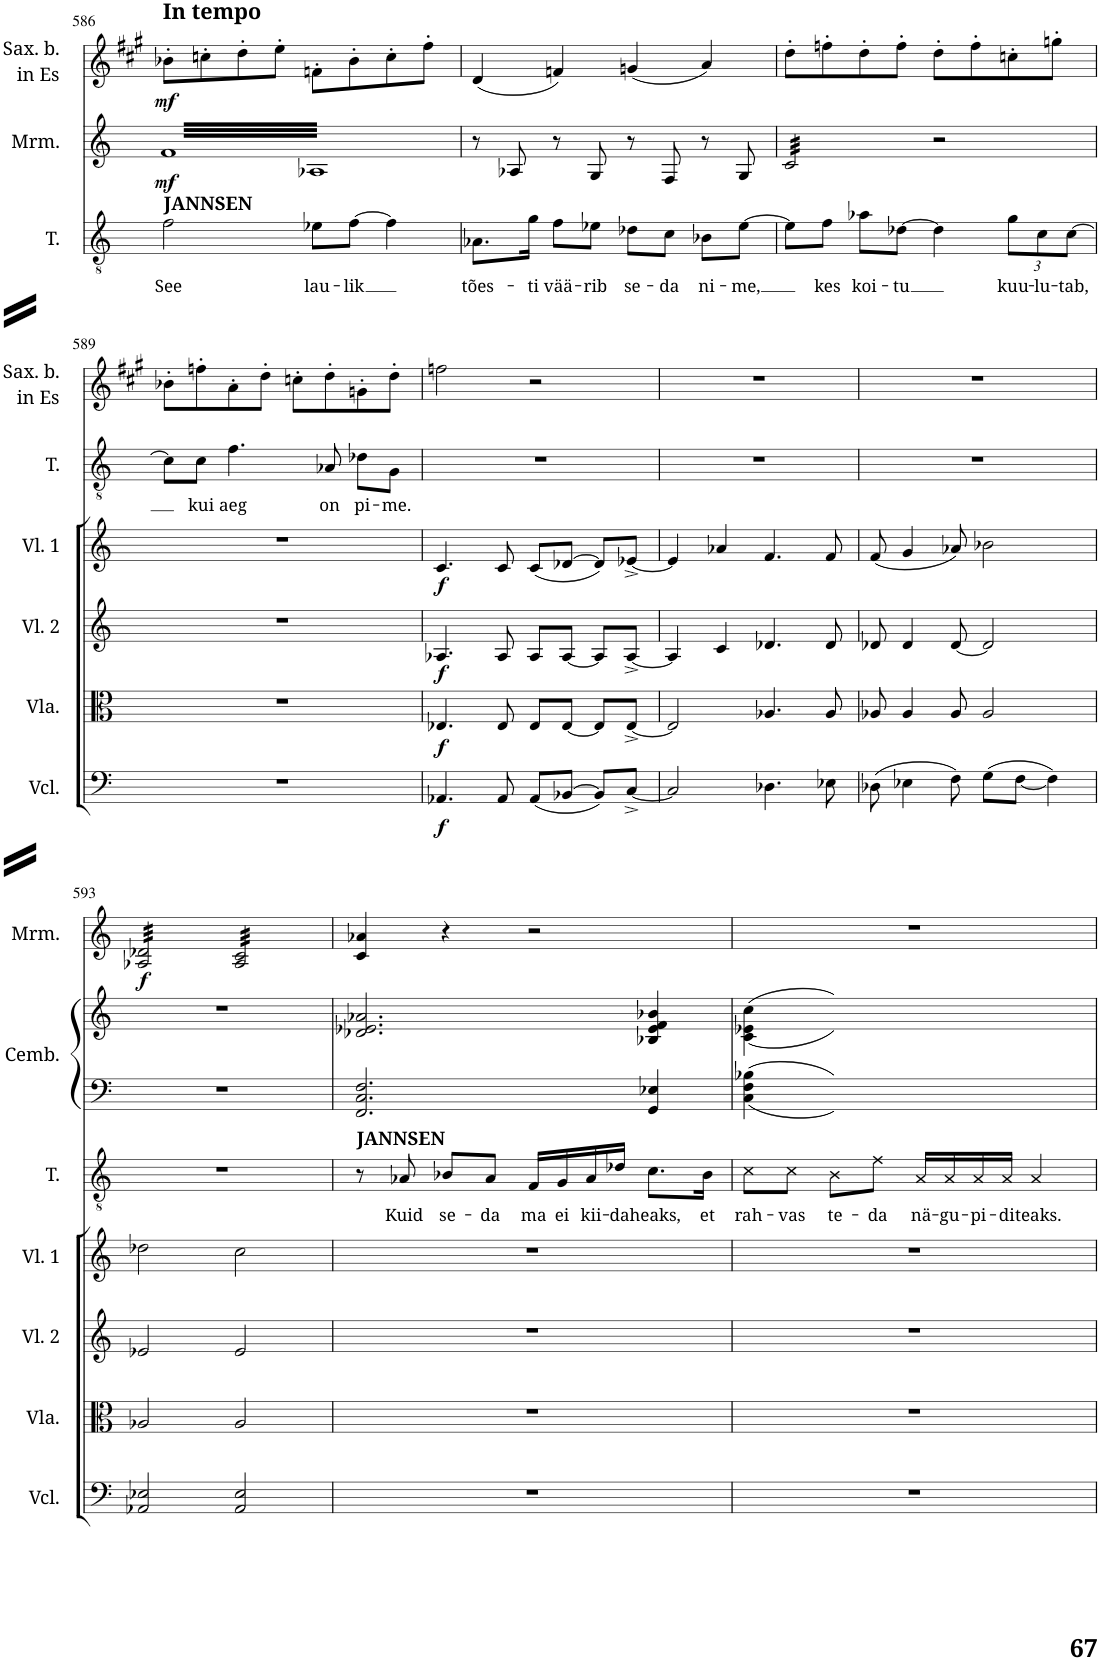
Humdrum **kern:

**kern	**dynam	**kern	**dynam	**kern	**dynam	**kern	**dynam	**kern	**text	**kern	**kern	**kern	**dynam	**kern	**dynam
*part8	*part8	*part7	*part7	*part6	*part6	*part5	*part5	*part4	*part4	*part3	*part3	*part2	*part2	*part1	*part1
*staff9	*staff9	*staff8	*staff8	*staff7	*staff7	*staff6	*staff6	*staff5	*staff5	*staff4	*staff3	*staff2	*staff2	*staff1	*staff1
*I"Violoncello	*	*I"Viola	*	*I"Violino 2	*	*I"Violino 1	*	*I"Tenore	*	*I"Clavicembalo	*	*I"Marimba	*	*I"Saxofono baritono in Es	*
*I'Vcl.	*	*I'Vla.	*	*I'Vl. 2	*	*I'Vl. 1	*	*I'T.	*	*I'Cemb.	*	*I'Mrm.	*	*I'Sax. b. in Es	*
!!LO:PB:g=z
*clefF4	*	*clefC3	*	*clefG2	*	*clefG2	*	*clefGv2	*	*clefF4	*clefG2	*clefG2	*	*clefG2	*
*	*	*	*	*	*	*	*	*	*	*	*	*	*	*Trd12c21	*
*k[]	*	*k[]	*	*k[]	*	*k[]	*	*k[]	*	*k[]	*k[]	*k[]	*	*k[f#c#g#]	*
*M4/4	*	*M4/4	*	*M4/4	*	*M4/4	*	*M4/4	*	*M4/4	*M4/4	*M4/4	*	*M4/4	*
=586	=586	=586	=586	=586	=586	=586	=586	=586	=586	=586	=586	=586	=586	=586	=586
!	!	!	!	!	!	!	!	!LO:TX:a:B:t=JANNSEN	!	!	!	!	!	!	!
!	!	!	!	!	!	!	!	!	!LO:LY:b	!	!	!	!LO:DY:b	!	!LO:DY:b
*	*	*	*	*	*	*	*	*	*	*	*	*tremolo	*	*	*
1r	.	1r	.	1r	.	1r	.	2f\	See	1r	1r	64fLLLL	mf	8b-X'\L	mf
.	.	.	.	.	.	.	.	.	.	.	.	64A-X	.	.	.
.	.	.	.	.	.	.	.	.	.	.	.	64f	.	.	.
.	.	.	.	.	.	.	.	.	.	.	.	64A-X	.	.	.
.	.	.	.	.	.	.	.	.	.	.	.	64f	.	.	.
.	.	.	.	.	.	.	.	.	.	.	.	64A-X	.	.	.
.	.	.	.	.	.	.	.	.	.	.	.	64f	.	.	.
.	.	.	.	.	.	.	.	.	.	.	.	64A-X	.	.	.
.	.	.	.	.	.	.	.	.	.	.	.	64f	.	8ccn'\	.
.	.	.	.	.	.	.	.	.	.	.	.	64A-X	.	.	.
.	.	.	.	.	.	.	.	.	.	.	.	64f	.	.	.
.	.	.	.	.	.	.	.	.	.	.	.	64A-X	.	.	.
.	.	.	.	.	.	.	.	.	.	.	.	64f	.	.	.
.	.	.	.	.	.	.	.	.	.	.	.	64A-X	.	.	.
.	.	.	.	.	.	.	.	.	.	.	.	64f	.	.	.
.	.	.	.	.	.	.	.	.	.	.	.	64A-X	.	.	.
.	.	.	.	.	.	.	.	.	.	.	.	64f	.	8dd'\	.
.	.	.	.	.	.	.	.	.	.	.	.	64A-X	.	.	.
.	.	.	.	.	.	.	.	.	.	.	.	64f	.	.	.
.	.	.	.	.	.	.	.	.	.	.	.	64A-X	.	.	.
.	.	.	.	.	.	.	.	.	.	.	.	64f	.	.	.
.	.	.	.	.	.	.	.	.	.	.	.	64A-X	.	.	.
.	.	.	.	.	.	.	.	.	.	.	.	64f	.	.	.
.	.	.	.	.	.	.	.	.	.	.	.	64A-X	.	.	.
.	.	.	.	.	.	.	.	.	.	.	.	64f	.	8ee'\J	.
.	.	.	.	.	.	.	.	.	.	.	.	64A-X	.	.	.
.	.	.	.	.	.	.	.	.	.	.	.	64f	.	.	.
.	.	.	.	.	.	.	.	.	.	.	.	64A-X	.	.	.
.	.	.	.	.	.	.	.	.	.	.	.	64f	.	.	.
.	.	.	.	.	.	.	.	.	.	.	.	64A-X	.	.	.
.	.	.	.	.	.	.	.	.	.	.	.	64f	.	.	.
.	.	.	.	.	.	.	.	.	.	.	.	64A-X	.	.	.
!	!	!	!	!	!	!	!	!	!LO:LY:b	!	!	!	!	!	!
.	.	.	.	.	.	.	.	8e-X\L	lau-	.	.	64f	.	8fn'\L	.
.	.	.	.	.	.	.	.	.	.	.	.	64A-X	.	.	.
.	.	.	.	.	.	.	.	.	.	.	.	64f	.	.	.
.	.	.	.	.	.	.	.	.	.	.	.	64A-X	.	.	.
.	.	.	.	.	.	.	.	.	.	.	.	64f	.	.	.
.	.	.	.	.	.	.	.	.	.	.	.	64A-X	.	.	.
.	.	.	.	.	.	.	.	.	.	.	.	64f	.	.	.
.	.	.	.	.	.	.	.	.	.	.	.	64A-X	.	.	.
!	!	!	!	!	!	!	!	!	!LO:LY:b	!	!	!	!	!	!
.	.	.	.	.	.	.	.	[8f\J	-lik	.	.	64f	.	8b-'\	.
.	.	.	.	.	.	.	.	.	.	.	.	64A-X	.	.	.
.	.	.	.	.	.	.	.	.	.	.	.	64f	.	.	.
.	.	.	.	.	.	.	.	.	.	.	.	64A-X	.	.	.
.	.	.	.	.	.	.	.	.	.	.	.	64f	.	.	.
.	.	.	.	.	.	.	.	.	.	.	.	64A-X	.	.	.
.	.	.	.	.	.	.	.	.	.	.	.	64f	.	.	.
.	.	.	.	.	.	.	.	.	.	.	.	64A-X	.	.	.
.	.	.	.	.	.	.	.	4f\]	.	.	.	64f	.	8cc'\	.
.	.	.	.	.	.	.	.	.	.	.	.	64A-X	.	.	.
.	.	.	.	.	.	.	.	.	.	.	.	64f	.	.	.
.	.	.	.	.	.	.	.	.	.	.	.	64A-X	.	.	.
.	.	.	.	.	.	.	.	.	.	.	.	64f	.	.	.
.	.	.	.	.	.	.	.	.	.	.	.	64A-X	.	.	.
.	.	.	.	.	.	.	.	.	.	.	.	64f	.	.	.
.	.	.	.	.	.	.	.	.	.	.	.	64A-X	.	.	.
.	.	.	.	.	.	.	.	.	.	.	.	64f	.	8ff#'\J	.
.	.	.	.	.	.	.	.	.	.	.	.	64A-X	.	.	.
.	.	.	.	.	.	.	.	.	.	.	.	64f	.	.	.
.	.	.	.	.	.	.	.	.	.	.	.	64A-X	.	.	.
.	.	.	.	.	.	.	.	.	.	.	.	64f	.	.	.
.	.	.	.	.	.	.	.	.	.	.	.	64A-X	.	.	.
.	.	.	.	.	.	.	.	.	.	.	.	64f	.	.	.
.	.	.	.	.	.	.	.	.	.	.	.	64A-XJJJJ	.	.	.
*	*	*	*	*	*	*	*	*	*	*	*	*Xtremolo	*	*	*
=587	=587	=587	=587	=587	=587	=587	=587	=587	=587	=587	=587	=587	=587	=587	=587
!	!	!	!	!	!	!	!	!	!LO:LY:b	!	!	!	!	!	!
1r	.	1r	.	1r	.	1r	.	8.A-X\L	tões-	1r	1r	8r	.	(4d/	.
.	.	.	.	.	.	.	.	.	.	.	.	.	.	.	.
.	.	.	.	.	.	.	.	.	.	.	.	.	.	.	.
.	.	.	.	.	.	.	.	.	.	.	.	.	.	.	.
.	.	.	.	.	.	.	.	.	.	.	.	.	.	.	.
.	.	.	.	.	.	.	.	.	.	.	.	.	.	.	.
.	.	.	.	.	.	.	.	.	.	.	.	.	.	.	.
.	.	.	.	.	.	.	.	.	.	.	.	.	.	.	.
.	.	.	.	.	.	.	.	.	.	.	.	8A-X/	.	.	.
.	.	.	.	.	.	.	.	.	.	.	.	.	.	.	.
.	.	.	.	.	.	.	.	.	.	.	.	.	.	.	.
.	.	.	.	.	.	.	.	.	.	.	.	.	.	.	.
!	!	!	!	!	!	!	!	!	!LO:LY:b	!	!	!	!	!	!
.	.	.	.	.	.	.	.	16g\Jk	-ti	.	.	.	.	.	.
.	.	.	.	.	.	.	.	.	.	.	.	.	.	.	.
.	.	.	.	.	.	.	.	.	.	.	.	.	.	.	.
.	.	.	.	.	.	.	.	.	.	.	.	.	.	.	.
!	!	!	!	!	!	!	!	!	!LO:LY:b	!	!	!	!	!	!
.	.	.	.	.	.	.	.	8f\L	vää-	.	.	8r	.	4fn/)	.
.	.	.	.	.	.	.	.	.	.	.	.	.	.	.	.
.	.	.	.	.	.	.	.	.	.	.	.	.	.	.	.
.	.	.	.	.	.	.	.	.	.	.	.	.	.	.	.
.	.	.	.	.	.	.	.	.	.	.	.	.	.	.	.
.	.	.	.	.	.	.	.	.	.	.	.	.	.	.	.
.	.	.	.	.	.	.	.	.	.	.	.	.	.	.	.
.	.	.	.	.	.	.	.	.	.	.	.	.	.	.	.
!	!	!	!	!	!	!	!	!	!LO:LY:b	!	!	!	!	!	!
.	.	.	.	.	.	.	.	8e-X\J	-rib	.	.	8G/	.	.	.
.	.	.	.	.	.	.	.	.	.	.	.	.	.	.	.
.	.	.	.	.	.	.	.	.	.	.	.	.	.	.	.
.	.	.	.	.	.	.	.	.	.	.	.	.	.	.	.
.	.	.	.	.	.	.	.	.	.	.	.	.	.	.	.
.	.	.	.	.	.	.	.	.	.	.	.	.	.	.	.
.	.	.	.	.	.	.	.	.	.	.	.	.	.	.	.
.	.	.	.	.	.	.	.	.	.	.	.	.	.	.	.
!	!	!	!	!	!	!	!	!	!LO:LY:b	!	!	!	!	!	!
.	.	.	.	.	.	.	.	8d-X\L	se-	.	.	8r	.	(4gn/	.
!	!	!	!	!	!	!	!	!	!LO:LY:b	!	!	!	!	!	!
.	.	.	.	.	.	.	.	8c\J	-da	.	.	8F/	.	.	.
!	!	!	!	!	!	!	!	!	!LO:LY:b	!	!	!	!	!	!
.	.	.	.	.	.	.	.	8B-X\L	ni-	.	.	8r	.	4a/)	.
!	!	!	!	!	!	!	!	!	!LO:LY:b	!	!	!	!	!	!
.	.	.	.	.	.	.	.	[8e-\J	-me,	.	.	8G/	.	.	.
=588	=588	=588	=588	=588	=588	=588	=588	=588	=588	=588	=588	=588	=588	=588	=588
*	*	*	*	*	*	*	*	*	*	*	*	*tremolo	*	*	*
1r	.	1r	.	1r	.	1r	.	8e-\L]	.	1r	1r	32c/LLL	.	8dd'\L	.
.	.	.	.	.	.	.	.	.	.	.	.	32c/	.	.	.
.	.	.	.	.	.	.	.	.	.	.	.	32c/	.	.	.
.	.	.	.	.	.	.	.	.	.	.	.	32c/	.	.	.
!	!	!	!	!	!	!	!	!	!LO:LY:b	!	!	!	!	!	!
.	.	.	.	.	.	.	.	8f\J	kes	.	.	32c/	.	8ffn'\	.
.	.	.	.	.	.	.	.	.	.	.	.	32c/	.	.	.
.	.	.	.	.	.	.	.	.	.	.	.	32c/	.	.	.
.	.	.	.	.	.	.	.	.	.	.	.	32c/	.	.	.
!	!	!	!	!	!	!	!	!	!LO:LY:b	!	!	!	!	!	!
.	.	.	.	.	.	.	.	8a-X\L	koi-	.	.	32c/	.	8dd'\	.
.	.	.	.	.	.	.	.	.	.	.	.	32c/	.	.	.
.	.	.	.	.	.	.	.	.	.	.	.	32c/	.	.	.
.	.	.	.	.	.	.	.	.	.	.	.	32c/	.	.	.
!	!	!	!	!	!	!	!	!	!LO:LY:b	!	!	!	!	!	!
.	.	.	.	.	.	.	.	[8d-X\J	-tu	.	.	32c/	.	8ff'\J	.
.	.	.	.	.	.	.	.	.	.	.	.	32c/	.	.	.
.	.	.	.	.	.	.	.	.	.	.	.	32c/	.	.	.
.	.	.	.	.	.	.	.	.	.	.	.	32c/JJJ	.	.	.
.	.	.	.	.	.	.	.	4d-\]	.	.	.	2r	.	8dd'\L	.
.	.	.	.	.	.	.	.	.	.	.	.	.	.	8ff'\	.
*	*	*	*	*	*	*	*	*Xbrackettup	*	*	*	*	*	*	*
!	!	!	!	!	!	!	!	!	!LO:LY:b	!	!	!	!	!	!
.	.	.	.	.	.	.	.	12g\L	kuu-	.	.	.	.	8ccn'\	.
!	!	!	!	!	!	!	!	!	!LO:LY:b	!	!	!	!	!	!
.	.	.	.	.	.	.	.	12c\	-lu-	.	.	.	.	.	.
.	.	.	.	.	.	.	.	.	.	.	.	.	.	8ggn'\J	.
!	!	!	!	!	!	!	!	!	!LO:LY:b	!	!	!	!	!	!
.	.	.	.	.	.	.	.	[12c\J	-tab,	.	.	.	.	.	.
!!LO:LB:g=z
=589	=589	=589	=589	=589	=589	=589	=589	=589	=589	=589	=589	=589	=589	=589	=589
1r	.	1r	.	1r	.	1r	.	8c\L]	.	1r	1r	1r	.	8b-X'\L	.
!	!	!	!	!	!	!	!	!	!LO:LY:b	!	!	!	!	!	!
.	.	.	.	.	.	.	.	8c\J	kui	.	.	.	.	8ffn'\	.
!	!	!	!	!	!	!	!	!	!LO:LY:b	!	!	!	!	!	!
.	.	.	.	.	.	.	.	4.f\	aeg	.	.	.	.	8a'\	.
.	.	.	.	.	.	.	.	.	.	.	.	.	.	8dd'\J	.
.	.	.	.	.	.	.	.	.	.	.	.	.	.	8ccn'\L	.
!	!	!	!	!	!	!	!	!	!LO:LY:b	!	!	!	!	!	!
.	.	.	.	.	.	.	.	8A-X/	on	.	.	.	.	8dd'\	.
!	!	!	!	!	!	!	!	!	!LO:LY:b	!	!	!	!	!	!
.	.	.	.	.	.	.	.	8d-X\L	pi-	.	.	.	.	8gn'\	.
!	!	!	!	!	!	!	!	!	!LO:LY:b	!	!	!	!	!	!
.	.	.	.	.	.	.	.	8G\J	-me.	.	.	.	.	8dd'\J	.
=590	=590	=590	=590	=590	=590	=590	=590	=590	=590	=590	=590	=590	=590	=590	=590
!	!LO:DY:b	!	!LO:DY:b	!	!LO:DY:b	!	!LO:DY:b	!	!	!	!	!	!	!	!
4.AA-X/	f	4.E-X/	f	4.A-X/	f	4.c/	f	1r	.	1r	1r	1r	.	2ffn\	.
8AA-/	.	8E-/	.	8A-/	.	8c/	.	.	.	.	.	.	.	.	.
(8AA-/L	.	8E-/L	.	8A-/L	.	(8c/L	.	.	.	.	.	.	.	2r	.
[>8BB-X/J	.	[8E-/J	.	[8A-/J	.	[>8d-X/J	.	.	.	.	.	.	.	.	.
8BB-/L])	.	8E-/L]	.	8A-/L]	.	8d-/L])	.	.	.	.	.	.	.	.	.
[8C^/J	.	[8E-^/J	.	[8A-^/J	.	[8e-X^/J	.	.	.	.	.	.	.	.	.
=591	=591	=591	=591	=591	=591	=591	=591	=591	=591	=591	=591	=591	=591	=591	=591
2C/]	.	2E-/]	.	4A-/]	.	4e-/]	.	1r	.	1r	1r	1r	.	1r	.
.	.	.	.	4c/	.	4a-X/	.	.	.	.	.	.	.	.	.
4.D-X\	.	4.A-X/	.	4.d-X/	.	4.f/	.	.	.	.	.	.	.	.	.
8E-X\	.	8A-/	.	8d-/	.	8f/	.	.	.	.	.	.	.	.	.
=592	=592	=592	=592	=592	=592	=592	=592	=592	=592	=592	=592	=592	=592	=592	=592
(8D-X\	.	8A-X/	.	8d-X/	.	(8f/	.	1r	.	1r	1r	1r	.	1r	.
4E-X\	.	4A-/	.	4d-/	.	4g/	.	.	.	.	.	.	.	.	.
8F\)	.	8A-/	.	[8d-/	.	8a-X/)	.	.	.	.	.	.	.	.	.
(8G\L	.	2A-/	.	2d-/]	.	2b-X\	.	.	.	.	.	.	.	.	.
[<8F\J	.	.	.	.	.	.	.	.	.	.	.	.	.	.	.
4F\])	.	.	.	.	.	.	.	.	.	.	.	.	.	.	.
!!LO:LB:g=z
=593	=593	=593	=593	=593	=593	=593	=593	=593	=593	=593	=593	=593	=593	=593	=593
!	!	!	!	!	!	!	!	!	!	!	!	!	!LO:DY:b	!	!
2AA-X/ 2E-X/	.	2A-X/	.	2e-X/	.	2dd-X\	.	1r	.	1r	1r	32A-X/ 32d-X/LLL	f	1r	.
.	.	.	.	.	.	.	.	.	.	.	.	32A-X/ 32d-X/	.	.	.
.	.	.	.	.	.	.	.	.	.	.	.	32A-X/ 32d-X/	.	.	.
.	.	.	.	.	.	.	.	.	.	.	.	32A-X/ 32d-X/	.	.	.
.	.	.	.	.	.	.	.	.	.	.	.	32A-X/ 32d-X/	.	.	.
.	.	.	.	.	.	.	.	.	.	.	.	32A-X/ 32d-X/	.	.	.
.	.	.	.	.	.	.	.	.	.	.	.	32A-X/ 32d-X/	.	.	.
.	.	.	.	.	.	.	.	.	.	.	.	32A-X/ 32d-X/	.	.	.
.	.	.	.	.	.	.	.	.	.	.	.	32A-X/ 32d-X/	.	.	.
.	.	.	.	.	.	.	.	.	.	.	.	32A-X/ 32d-X/	.	.	.
.	.	.	.	.	.	.	.	.	.	.	.	32A-X/ 32d-X/	.	.	.
.	.	.	.	.	.	.	.	.	.	.	.	32A-X/ 32d-X/	.	.	.
.	.	.	.	.	.	.	.	.	.	.	.	32A-X/ 32d-X/	.	.	.
.	.	.	.	.	.	.	.	.	.	.	.	32A-X/ 32d-X/	.	.	.
.	.	.	.	.	.	.	.	.	.	.	.	32A-X/ 32d-X/	.	.	.
.	.	.	.	.	.	.	.	.	.	.	.	32A-X/ 32d-X/JJJ	.	.	.
2AA-/ 2E-/	.	2A-/	.	2e-/	.	2cc\	.	.	.	.	.	32A-/ 32c/LLL	.	.	.
.	.	.	.	.	.	.	.	.	.	.	.	32A-/ 32c/	.	.	.
.	.	.	.	.	.	.	.	.	.	.	.	32A-/ 32c/	.	.	.
.	.	.	.	.	.	.	.	.	.	.	.	32A-/ 32c/	.	.	.
.	.	.	.	.	.	.	.	.	.	.	.	32A-/ 32c/	.	.	.
.	.	.	.	.	.	.	.	.	.	.	.	32A-/ 32c/	.	.	.
.	.	.	.	.	.	.	.	.	.	.	.	32A-/ 32c/	.	.	.
.	.	.	.	.	.	.	.	.	.	.	.	32A-/ 32c/	.	.	.
.	.	.	.	.	.	.	.	.	.	.	.	32A-/ 32c/	.	.	.
.	.	.	.	.	.	.	.	.	.	.	.	32A-/ 32c/	.	.	.
.	.	.	.	.	.	.	.	.	.	.	.	32A-/ 32c/	.	.	.
.	.	.	.	.	.	.	.	.	.	.	.	32A-/ 32c/	.	.	.
.	.	.	.	.	.	.	.	.	.	.	.	32A-/ 32c/	.	.	.
.	.	.	.	.	.	.	.	.	.	.	.	32A-/ 32c/	.	.	.
.	.	.	.	.	.	.	.	.	.	.	.	32A-/ 32c/	.	.	.
.	.	.	.	.	.	.	.	.	.	.	.	32A-/ 32c/JJJ	.	.	.
*	*	*	*	*	*	*	*	*	*	*	*	*Xtremolo	*	*	*
=594	=594	=594	=594	=594	=594	=594	=594	=594	=594	=594	=594	=594	=594	=594	=594
!	!	!	!	!	!	!	!	!LO:TX:a:B:t=JANNSEN	!	!	!	!	!	!	!
1r	.	1r	.	1r	.	1r	.	8r	.	2.FF/ 2.C/ 2.F/	2.d-X/ 2.e-X/ 2.a-X/	4c/ 4a-X/	.	1r	.
!	!	!	!	!	!	!	!	!	!LO:LY:b	!	!	!	!	!	!
.	.	.	.	.	.	.	.	8A-X/	Kuid	.	.	.	.	.	.
!	!	!	!	!	!	!	!	!	!LO:LY:b	!	!	!	!	!	!
.	.	.	.	.	.	.	.	8B-X/L	se-	.	.	4r	.	.	.
!	!	!	!	!	!	!	!	!	!LO:LY:b	!	!	!	!	!	!
.	.	.	.	.	.	.	.	8A-/J	-da	.	.	.	.	.	.
!	!	!	!	!	!	!	!	!	!LO:LY:b	!	!	!	!	!	!
.	.	.	.	.	.	.	.	16F/LL	ma	.	.	2r	.	.	.
!	!	!	!	!	!	!	!	!	!LO:LY:b	!	!	!	!	!	!
.	.	.	.	.	.	.	.	16G/	ei	.	.	.	.	.	.
!	!	!	!	!	!	!	!	!	!LO:LY:b	!	!	!	!	!	!
.	.	.	.	.	.	.	.	16A-/	kii-	.	.	.	.	.	.
!	!	!	!	!	!	!	!	!	!LO:LY:b	!	!	!	!	!	!
.	.	.	.	.	.	.	.	16d-X/JJ	-da	.	.	.	.	.	.
!	!	!	!	!	!	!	!	!	!LO:LY:b	!	!	!	!	!	!
.	.	.	.	.	.	.	.	8.c\L	heaks,	4GG/ 4E-X/	4B-X/ 4e-/ 4f/ 4b-X/	.	.	.	.
!	!	!	!	!	!	!	!	!	!LO:LY:b	!	!	!	!	!	!
.	.	.	.	.	.	.	.	16B-\Jk	et	.	.	.	.	.	.
=595	=595	=595	=595	=595	=595	=595	=595	=595	=595	=595	=595	=595	=595	=595	=595
!	!	!	!	!	!	!	!	!	!LO:LY:b	!	!	!	!	!	!
1r	.	1r	.	1r	.	1r	.	8c\L	rah-	4C\ 4F\ 4B-X\	((<4c\ 4e-X\ 4cc\	1r	.	1r	.
!	!	!	!	!	!	!	!	!	!LO:LY:b	!	!	!	!	!	!
.	.	.	.	.	.	.	.	8c\J	-vas	.	.	.	.	.	.
!	!	!	!	!	!	!	!	!	!LO:LY:b	!	!	!	!	!	!
.	.	.	.	.	.	.	.	8B\L	te-	4ryy	4ryy))	.	.	.	.
!	!	!	!	!	!	!	!	!	!LO:LY:b	!	!	!	!	!	!
.	.	.	.	.	.	.	.	8f\J	-da	.	.	.	.	.	.
!	!	!	!	!	!	!	!	!	!LO:LY:b	!	!	!	!	!	!
.	.	.	.	.	.	.	.	16A/LL	nä-	2ryy	2ryy	.	.	.	.
!	!	!	!	!	!	!	!	!	!LO:LY:b	!	!	!	!	!	!
.	.	.	.	.	.	.	.	16A/	-gu-	.	.	.	.	.	.
!	!	!	!	!	!	!	!	!	!LO:LY:b	!	!	!	!	!	!
.	.	.	.	.	.	.	.	16A/	-pi-	.	.	.	.	.	.
!	!	!	!	!	!	!	!	!	!LO:LY:b	!	!	!	!	!	!
.	.	.	.	.	.	.	.	16A/JJ	-di	.	.	.	.	.	.
!	!	!	!	!	!	!	!	!	!LO:LY:b	!	!	!	!	!	!
.	.	.	.	.	.	.	.	4A/	teaks.	.	.	.	.	.	.
=	=	=	=	=	=	=	=	=	=	=	=	=	=	=	=
*-	*-	*-	*-	*-	*-	*-	*-	*-	*-	*-	*-	*-	*-	*-	*-
